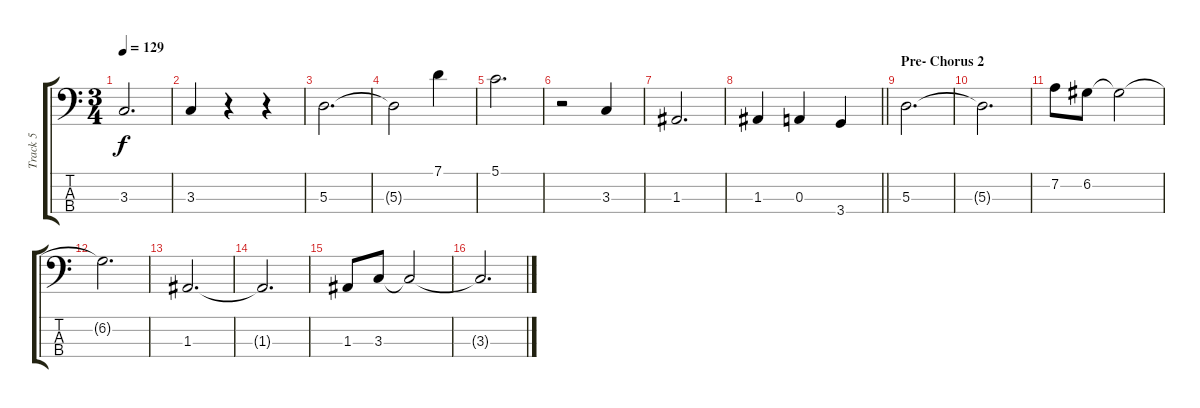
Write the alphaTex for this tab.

\track ("Track 5" "Track 5") {instrument electricbassfinger}
\staff {score tabs}
\tuning (G2 D2 A1 E1) {hide}
\ts (3 4)
\tempo 129
\clef f4
\ks c
3.3.2{d dy f} |
3.3.4 r.4 r.4 |
5.3.2{d} |
5.3{t}.2 7.1.4 |
5.1.2{d} |
r.2 3.3.4 |
1.3.2{d} |
\barLineRight lightlight
1.3.4 0.3.4 3.4.4 |
\section ("" "Pre- Chorus 2")
5.3.2{d} |
5.3{t}.2{d} |
7.2.8 6.2.8 6.2{t}.2 |
6.2{t}.2{d} |
1.3.2{d} |
1.3{t}.2{d} |
1.3.8 3.3.8 3.3{t}.2 |
3.3{t}.2{d}
